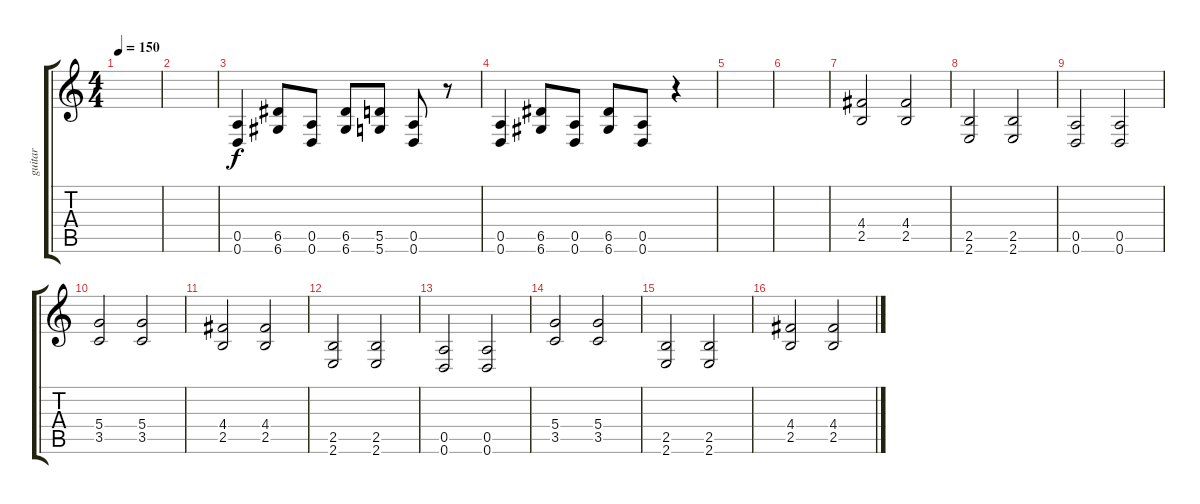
\track ("guitar" "guitar") {instrument overdrivenguitar}
\staff {score tabs}
\tuning (E4 B3 G3 D3 A2 D2) {hide}
\ts (4 4)
\tempo 150
\clef g2
\ks c
|
|
(0.5 0.6).4 (6.5 6.6).8 (0.5 0.6).8 (6.5 6.6).8 (5.5 5.6).8 (0.5 0.6).8 r.8 |
(0.5 0.6).4 (6.5 6.6).8 (0.5 0.6).8 (6.5 6.6).8 (0.5 0.6).8 r.4 |
|
|
(4.4 2.5).2 (4.4 2.5).2 |
(2.5 2.6).2 (2.5 2.6).2 |
(0.5 0.6).2 (0.5 0.6).2 |
(5.4 3.5).2 (5.4 3.5).2 |
(4.4 2.5).2 (4.4 2.5).2 |
(2.5 2.6).2 (2.5 2.6).2 |
(0.5 0.6).2 (0.5 0.6).2 |
(5.4 3.5).2 (5.4 3.5).2 |
(2.5 2.6).2 (2.5 2.6).2 |
(4.4 2.5).2 (4.4 2.5).2
